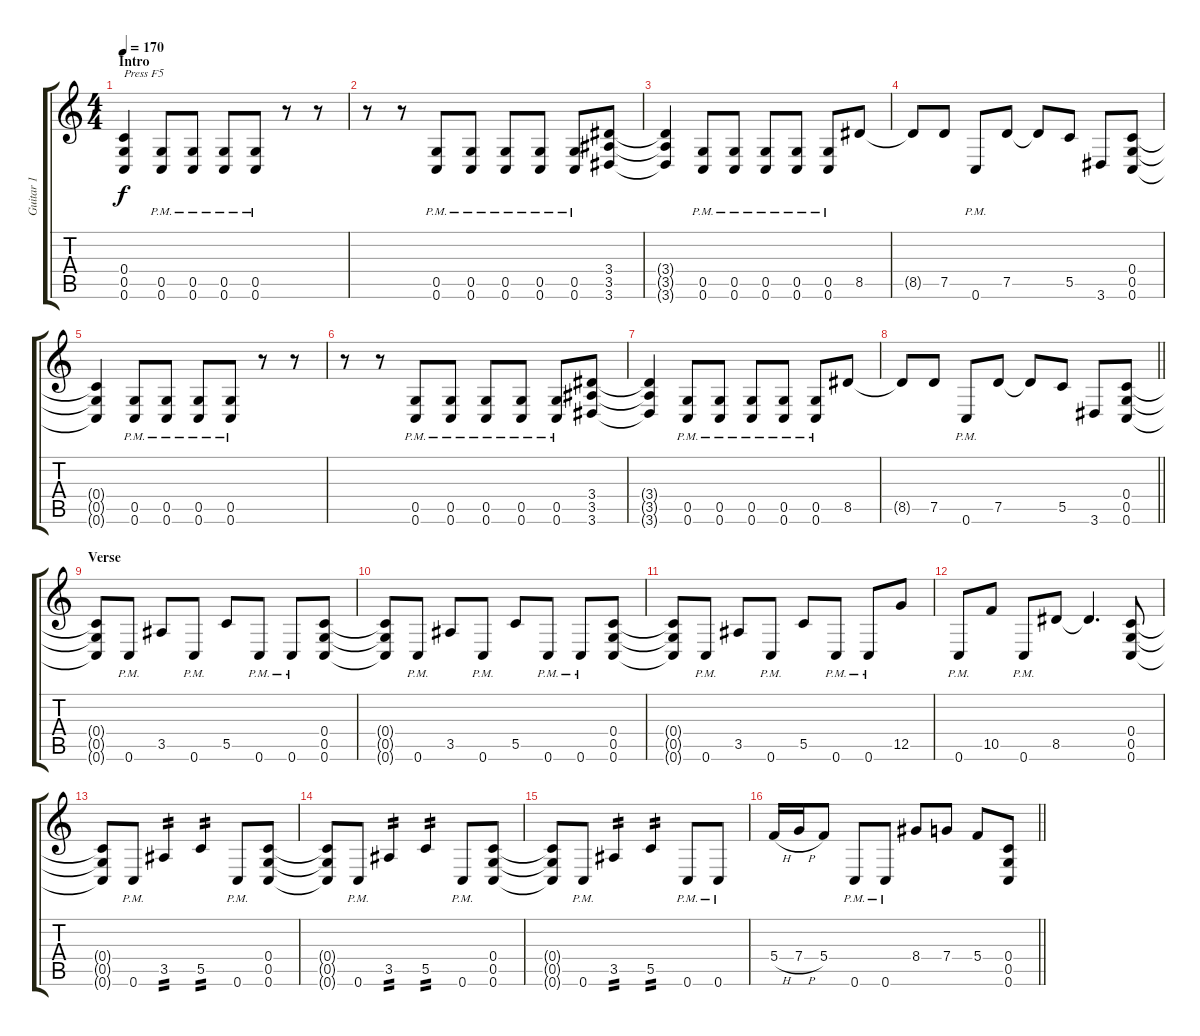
\track ("Guitar 1" "Guitar 1") {instrument distortionguitar}
\staff {score tabs}
\tuning (D4 A3 F3 C3 G2 C2) {hide}
\ts (4 4)
\section ("" "Intro")
\tempo 170
\clef g2
\ks c
(0.4 0.5 0.6).4{txt "Press F5" dy f instrument distortionguitar} (0.5{pm} 0.6{pm}).8 (0.5{pm} 0.6{pm}).8 (0.5{pm} 0.6{pm}).8 (0.5{pm} 0.6{pm}).8 r.8 r.8 |
r.8 r.8 (0.5{pm} 0.6{pm}).8 (0.5{pm} 0.6{pm}).8 (0.5{pm} 0.6{pm}).8 (0.5{pm} 0.6{pm}).8 (0.5{pm} 0.6{pm}).8 (3.4 3.5 3.6).8 |
(3.4{t} 3.5{t} 3.6{t}).4 (0.5{pm} 0.6{pm}).8 (0.5{pm} 0.6{pm}).8 (0.5{pm} 0.6{pm}).8 (0.5{pm} 0.6{pm}).8 (0.5{pm} 0.6{pm}).8 8.5.8 |
8.5{t}.8 7.5.8 0.6{pm}.8 7.5.8 7.5{t}.8 5.5.8 3.6.8 (0.4 0.5 0.6).8 |
(0.4{t} 0.5{t} 0.6{t}).4 (0.5{pm} 0.6{pm}).8 (0.5{pm} 0.6{pm}).8 (0.5{pm} 0.6{pm}).8 (0.5{pm} 0.6{pm}).8 r.8 r.8 |
r.8 r.8 (0.5{pm} 0.6{pm}).8 (0.5{pm} 0.6{pm}).8 (0.5{pm} 0.6{pm}).8 (0.5{pm} 0.6{pm}).8 (0.5{pm} 0.6{pm}).8 (3.4 3.5 3.6).8 |
(3.4{t} 3.5{t} 3.6{t}).4 (0.5{pm} 0.6{pm}).8 (0.5{pm} 0.6{pm}).8 (0.5{pm} 0.6{pm}).8 (0.5{pm} 0.6{pm}).8 (0.5{pm} 0.6{pm}).8 8.5.8 |
\barLineRight lightlight
8.5{t}.8 7.5.8 0.6{pm}.8 7.5.8 7.5{t}.8 5.5.8 3.6.8 (0.4 0.5 0.6).8 |
\section ("" "Verse")
(0.4{t} 0.5{t} 0.6{t}).8 0.6{pm}.8 3.5.8 0.6{pm}.8 5.5.8 0.6{pm}.8 0.6{pm}.8 (0.4 0.5 0.6).8 |
(0.4{t} 0.5{t} 0.6{t}).8 0.6{pm}.8 3.5.8 0.6{pm}.8 5.5.8 0.6{pm}.8 0.6{pm}.8 (0.4 0.5 0.6).8 |
(0.4{t} 0.5{t} 0.6{t}).8 0.6{pm}.8 3.5.8 0.6{pm}.8 5.5.8 0.6{pm}.8 0.6{pm}.8 12.5.8 |
0.6{pm}.8 10.5.8 0.6{pm}.8 8.5.8 8.5{t}.4{d} (0.4 0.5 0.6).8 |
(0.4{t} 0.5{t} 0.6{t}).8 0.6{pm}.8 3.5.4{tp 2} 5.5.4{tp 2} 0.6{pm}.8 (0.4 0.5 0.6).8 |
(0.4{t} 0.5{t} 0.6{t}).8 0.6{pm}.8 3.5.4{tp 2} 5.5.4{tp 2} 0.6{pm}.8 (0.4 0.5 0.6).8 |
(0.4{t} 0.5{t} 0.6{t}).8 0.6{pm}.8 3.5.4{tp 2} 5.5.4{tp 2} 0.6{pm}.8 0.6{pm}.8 |
\barLineRight lightlight
5.4{h}.16 7.4{h}.16 5.4.8 0.6{pm}.8 0.6{pm}.8 8.4.8 7.4.8 5.4.8 (0.4 0.5 0.6).8
